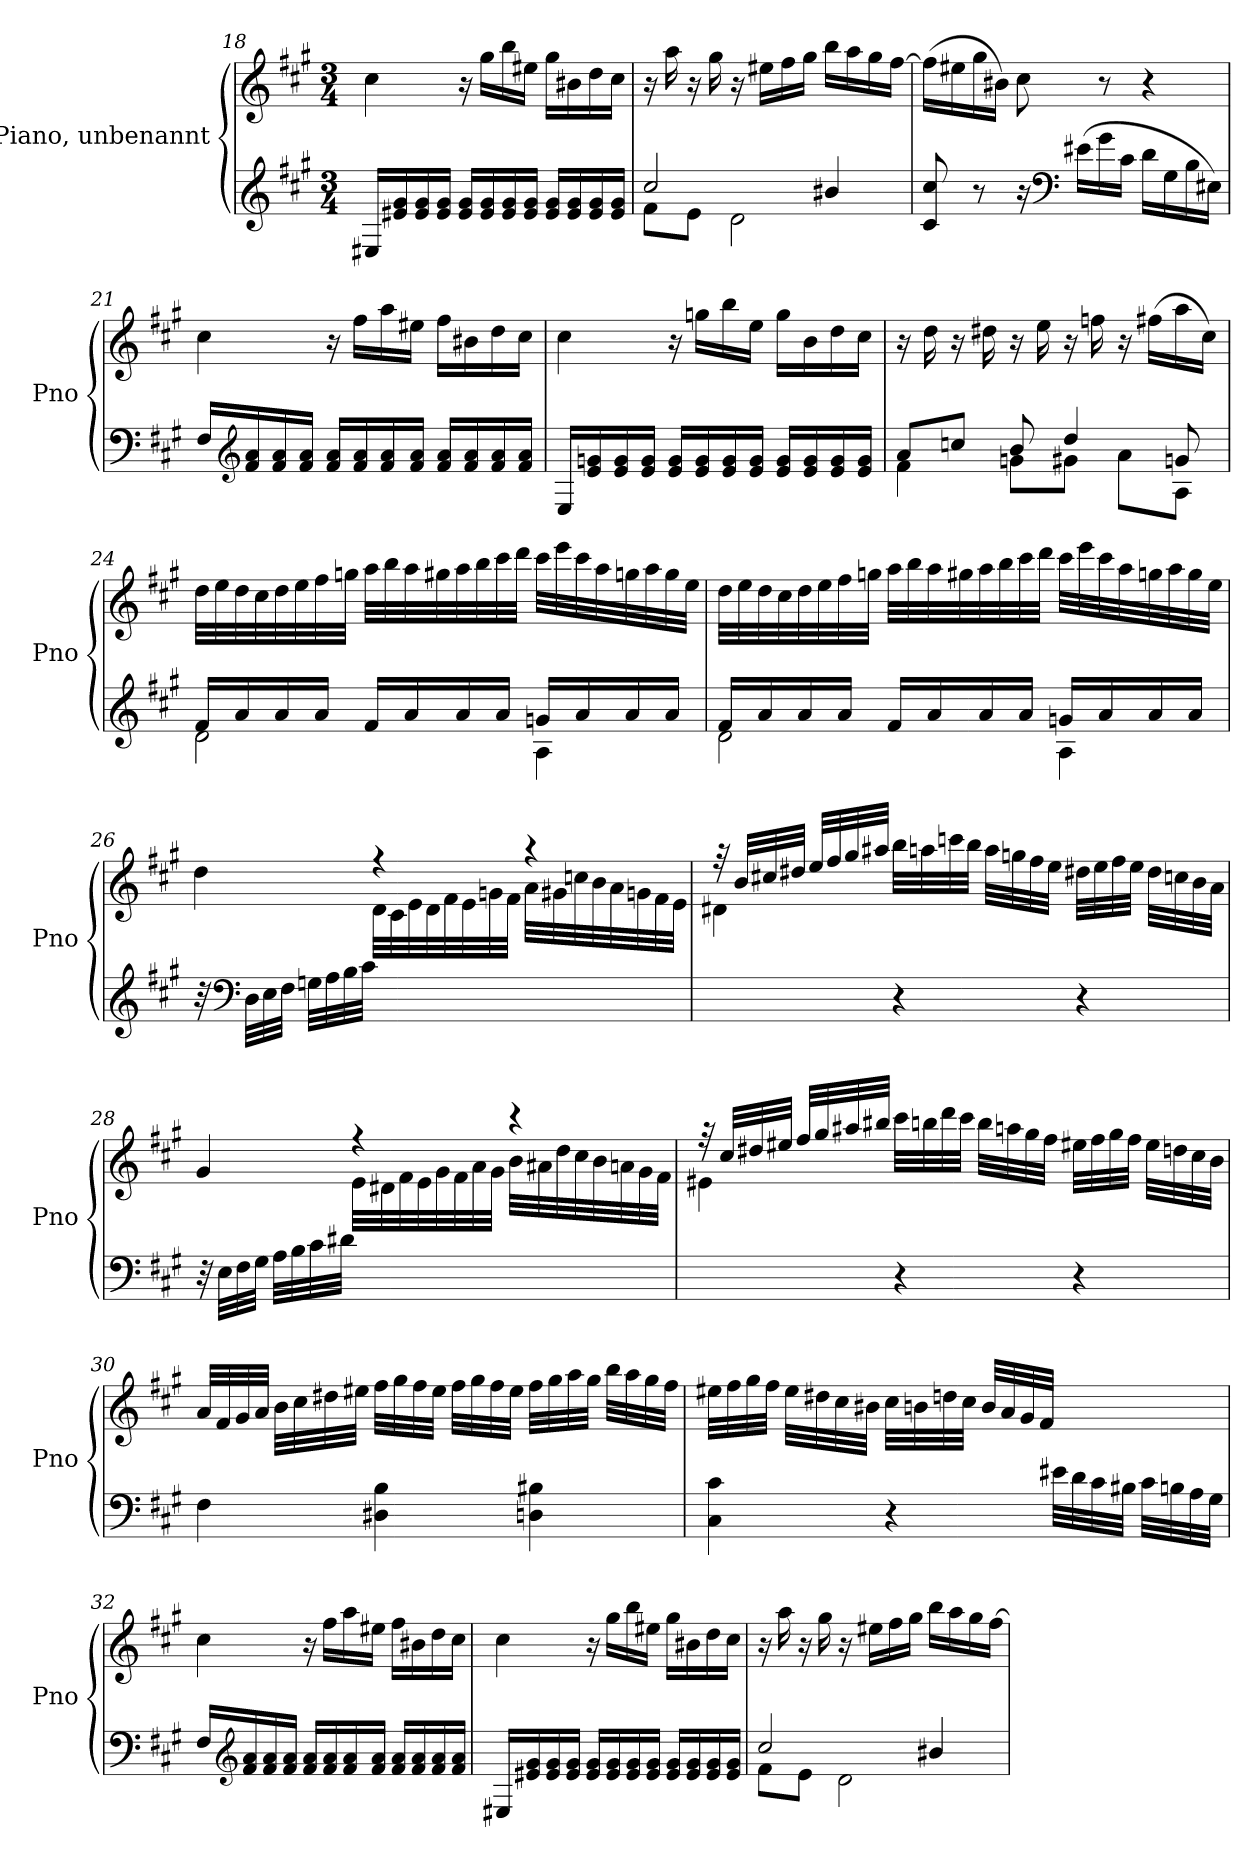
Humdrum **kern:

**kern	**kern
*part2	*part1
*staff2	*staff1
*I"Piano, unbenannt	*I"Piano, unbenannt
*I'Pno	*I'Pno
*clefG2	*clefG2
*k[f#c#g#]	*k[f#c#g#]
*M3/4	*M3/4
=18	=18
16E#X/LL	4cc#\
16e#X/ 16g#/	.
16e#/ 16g#/	.
16e#/ 16g#/JJ	.
16e#/ 16g#/LL	16r
16e#/ 16g#/	16gg#\LL
16e#/ 16g#/	16bb\
16e#/ 16g#/JJ	16ee#X\JJ
16e#/ 16g#/LL	16gg#\LL
16e#/ 16g#/	16b#X\
16e#/ 16g#/	16dd\
16e#/ 16g#/JJ	16cc#\JJ
=19	=19
*^	*
2cc#/	8f#\L	16r
.	.	16aa\
.	8e\J	16r
.	.	16gg#\
.	2d\	16r
.	.	16ee#X\LL
.	.	16ff#\
.	.	16gg#\JJ
4b#X/	.	16bb\LL
.	.	16aa\
.	.	16gg#\
.	.	[16ff#\JJ
*v	*v	*
=20	=20
8c#/ 8cc#/	(>16ff#\LL]
.	16ee#X\
8r	16gg#\
.	16b#X\JJ)
16r	8cc#\
*clefF4	*
(>16e#X\LL	.
16g#\	8r
16c#\JJ	.
16d\LL	4r
16G#\	.
16B\	.
16E#X\JJ)	.
=21	=21
16F#/LL	4cc#\
*clefG2	*
16f#/ 16a/	.
16f#/ 16a/	.
16f#/ 16a/JJ	.
16f#/ 16a/LL	16r
16f#/ 16a/	16ff#\LL
16f#/ 16a/	16aa\
16f#/ 16a/JJ	16ee#X\JJ
16f#/ 16a/LL	16ff#\LL
16f#/ 16a/	16b#X\
16f#/ 16a/	16dd\
16f#/ 16a/JJ	16cc#\JJ
=22	=22
16E/LL	4cc#\
16e/ 16gn/	.
16e/ 16g/	.
16e/ 16g/JJ	.
16e/ 16g/LL	16r
16e/ 16g/	16ggn\LL
16e/ 16g/	16bb\
16e/ 16g/JJ	16ee\JJ
16e/ 16g/LL	16gg\LL
16e/ 16g/	16b\
16e/ 16g/	16dd\
16e/ 16g/JJ	16cc#\JJ
=23	=23
*^	*
8a/L	4f#\	16r
.	.	16dd\
8ccn/J	.	16r
.	.	16dd#X\
8b/	8gn\L	16r
.	.	16ee\
4dd/	8g#X\J	16r
.	.	16ffn\
.	8a\L	16r
.	.	(>16ff#X\LL
8gn/	8A\J	16aa\
.	.	16cc#\JJ)
=24	=24	=24
16f#/LL	2d\	32dd\LLL
.	.	32ee\
16a/	.	32dd\
.	.	32cc#\
16a/	.	32dd\
.	.	32ee\
16a/JJ	.	32ff#\
.	.	32ggn\JJJ
16f#/LL	.	32aa\LLL
.	.	32bb\
16a/	.	32aa\
.	.	32gg#X\
16a/	.	32aa\
.	.	32bb\
16a/JJ	.	32ccc#\
.	.	32ddd\JJJ
16gn/LL	4A\	32ccc#\LLL
.	.	32eee\
16a/	.	32ccc#\
.	.	32aa\
16a/	.	32ggn\
.	.	32aa\
16a/JJ	.	32gg\
.	.	32ee\JJJ
=25	=25	=25
16f#/LL	2d\	32dd\LLL
.	.	32ee\
16a/	.	32dd\
.	.	32cc#\
16a/	.	32dd\
.	.	32ee\
16a/JJ	.	32ff#\
.	.	32ggn\JJJ
16f#/LL	.	32aa\LLL
.	.	32bb\
16a/	.	32aa\
.	.	32gg#X\
16a/	.	32aa\
.	.	32bb\
16a/JJ	.	32ccc#\
.	.	32ddd\JJJ
16gn/LL	4A\	32ccc#\LLL
.	.	32eee\
16a/	.	32ccc#\
.	.	32aa\
16a/	.	32ggn\
.	.	32aa\
16a/JJ	.	32gg\
.	.	32ee\JJJ
*v	*v	*
=26	=26
*	*^
32r	4dd\	4ryy
*clefF4	*	*
32D\LLL	.	.
32E\	.	.
32F#\JJJ	.	.
32Gn\LLL	.	.
32A\	.	.
32B\	.	.
32c#\JJJ	.	.
4ryy	4r	32d\LLL
.	.	32c#\
.	.	32e\
.	.	32d\
.	.	32f#\
.	.	32e\
.	.	32gn\
.	.	32f#\JJJ
4ryy	4r	32a\LLL
.	.	32g#X\
.	.	32ccn\
.	.	32b\
.	.	32a\
.	.	32gn\
.	.	32f#\
.	.	32e\JJJ
=27	=27	=27
4ryy	32r	4d#X\
.	32b/LLL	.
.	32cc#X/	.
.	32dd#X/JJJ	.
.	32ee/LLL	.
.	32ff#/	.
.	32gg#/	.
.	32aa#X/JJJ	.
4r	32bb\LLL	2ryy
.	32aan\	.
.	32cccn\	.
.	32bb\JJJ	.
.	32aa\LLL	.
.	32ggn\	.
.	32ff#\	.
.	32ee\JJJ	.
4r	32dd#X\LLL	.
.	32ee\	.
.	32ff#\	.
.	32ee\JJJ	.
.	32dd#\LLL	.
.	32ccn\	.
.	32b\	.
.	32a\JJJ	.
=28	=28	=28
32r	4g#/	4ryy
32E\LLL	.	.
32F#\	.	.
32G#\JJJ	.	.
32A\LLL	.	.
32B\	.	.
32c#\	.	.
32d#X\JJJ	.	.
4ryy	4r	32e\LLL
.	.	32d#X\
.	.	32f#\
.	.	32e\
.	.	32g#\
.	.	32f#\
.	.	32a\
.	.	32g#\JJJ
4ryy	4r	32b\LLL
.	.	32a#X\
.	.	32dd\
.	.	32cc#\
.	.	32b\
.	.	32an\
.	.	32g#\
.	.	32f#\JJJ
=29	=29	=29
4ryy	32r	4e#X\
.	32cc#/LLL	.
.	32dd#X/	.
.	32ee#X/JJJ	.
.	32ff#/LLL	.
.	32gg#/	.
.	32aa#X/	.
.	32bb#X/JJJ	.
4r	32ccc#\LLL	2ryy
.	32bbn\	.
.	32ddd\	.
.	32ccc#\JJJ	.
.	32bb\LLL	.
.	32aan\	.
.	32gg#\	.
.	32ff#\JJJ	.
4r	32ee#X\LLL	.
.	32ff#\	.
.	32gg#\	.
.	32ff#\JJJ	.
.	32ee#\LLL	.
.	32ddn\	.
.	32cc#\	.
.	32b\JJJ	.
*	*v	*v
=30	=30
4F#\	32a/LLL
.	32f#/
.	32g#/
.	32a/JJJ
.	32b\LLL
.	32cc#\
.	32dd#X\
.	32ee#X\JJJ
4D#X\ 4B\	32ff#\LLL
.	32gg#\
.	32ff#\
.	32ee#\JJJ
.	32ff#\LLL
.	32gg#\
.	32ff#\
.	32ee#\JJJ
4Dn\ 4B#X\	32ff#\LLL
.	32gg#\
.	32aa\
.	32gg#\JJJ
.	32bb\LLL
.	32aa\
.	32gg#\
.	32ff#\JJJ
=31	=31
4C#\ 4c#\	32ee#X\LLL
.	32ff#\
.	32gg#\
.	32ff#\JJJ
.	32ee#\LLL
.	32dd#X\
.	32cc#\
.	32b#X\JJJ
4r	32cc#\LLL
.	32bn\
.	32ddn\
.	32cc#\JJJ
.	32b/LLL
.	32a/
.	32g#/
.	32f#/JJJ
32e#X\LLL	4ryy
32d\	.
32c#\	.
32B#X\JJJ	.
32c#\LLL	.
32Bn\	.
32A\	.
32G#\JJJ	.
=32	=32
16F#/LL	4cc#\
*clefG2	*
16f#/ 16a/	.
16f#/ 16a/	.
16f#/ 16a/JJ	.
16f#/ 16a/LL	16r
16f#/ 16a/	16ff#\LL
16f#/ 16a/	16aa\
16f#/ 16a/JJ	16ee#X\JJ
16f#/ 16a/LL	16ff#\LL
16f#/ 16a/	16b#X\
16f#/ 16a/	16dd\
16f#/ 16a/JJ	16cc#\JJ
=33	=33
16E#X/LL	4cc#\
16e#X/ 16g#/	.
16e#/ 16g#/	.
16e#/ 16g#/JJ	.
16e#/ 16g#/LL	16r
16e#/ 16g#/	16gg#\LL
16e#/ 16g#/	16bb\
16e#/ 16g#/JJ	16ee#X\JJ
16e#/ 16g#/LL	16gg#\LL
16e#/ 16g#/	16b#X\
16e#/ 16g#/	16dd\
16e#/ 16g#/JJ	16cc#\JJ
=34	=34
*^	*
2cc#/	8f#\L	16r
.	.	16aa\
.	8e\J	16r
.	.	16gg#\
.	2d\	16r
.	.	16ee#X\LL
.	.	16ff#\
.	.	16gg#\JJ
4b#X/	.	16bb\LL
.	.	16aa\
.	.	16gg#\
.	.	[16ff#\JJ
*v	*v	*
=	=
*-	*-
